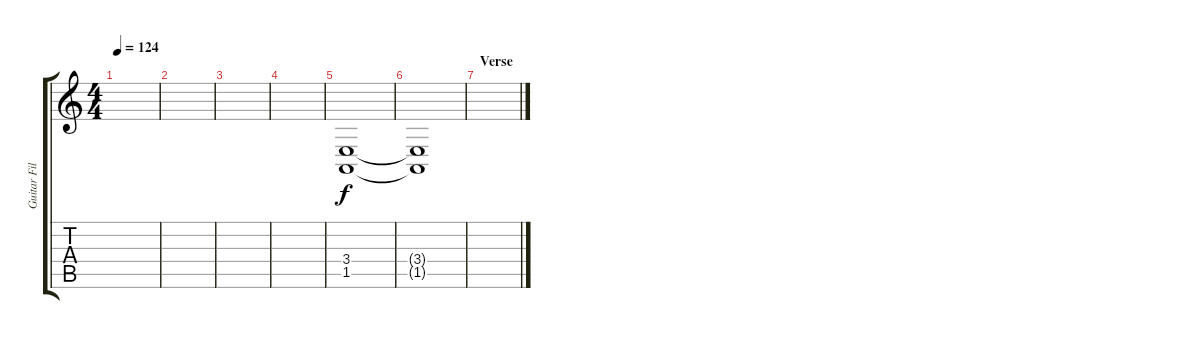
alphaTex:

\track ("Guitar Fills/Effects" "Guitar Fil") {instrument lead8bassandlead}
\staff {score tabs}
\tuning (Eb4 Bb3 Gb3 Db3 Ab2 Db2) {hide}
\ts (4 4)
\tempo 124
\clef g2
\ks c
|
|
|
|
(3.4 1.5).1 |
(3.4{t} 1.5{t}).1 |
\section ("" "Verse")
